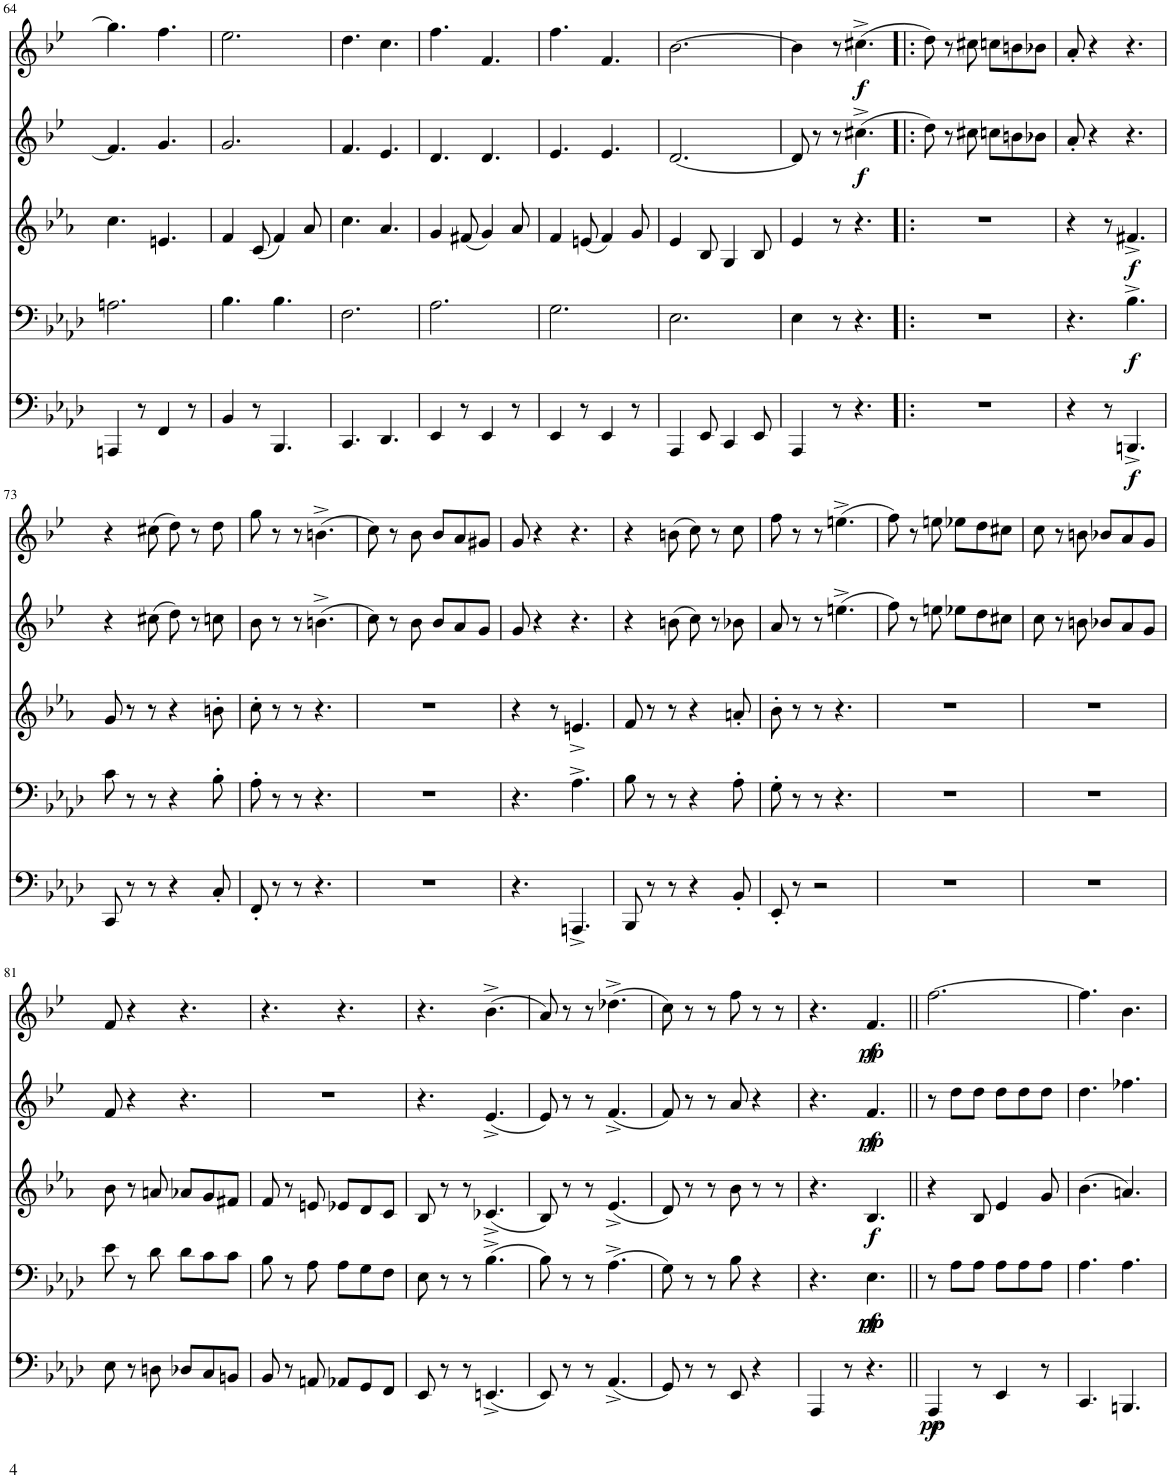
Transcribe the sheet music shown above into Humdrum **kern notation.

**kern	**dynam	**kern	**dynam	**kern	**dynam	**kern	**dynam	**kern	**dynam
*part5	*part5	*part4	*part4	*part3	*part3	*part2	*part2	*part1	*part1
*staff5	*staff5	*staff4	*staff4	*staff3	*staff3	*staff2	*staff2	*staff1	*staff1
*I"Tuba	*	*I"Tenor Trombone	*	*I"Horn	*	*I"Bb Trumpet	*	*I"Bb Trumpet	*
*I'Tba	*	*I'Trb	*	*I'Hn	*	*I'Tpt	*	*I'Tpt	*
!!LO:PB:g=z
*clefF4	*	*clefF4	*	*clefG2	*	*clefG2	*	*clefG2	*
*	*	*	*	*Trd4c7	*	*Trd1c2	*	*Trd1c2	*
*k[b-e-a-d-]	*	*k[b-e-a-d-]	*	*k[b-e-a-]	*	*k[b-e-]	*	*k[b-e-]	*
*M6/8	*	*M6/8	*	*M6/8	*	*M6/8	*	*M6/8	*
=64	=64	=64	=64	=64	=64	=64	=64	=64	=64
4AAAn/	.	2.An\	.	4.cc\	.	4.f/]	.	4.gg\]	.
8r	.	.	.	.	.	.	.	.	.
4FF/	.	.	.	4.en/	.	4.g/	.	4.ff\	.
8r	.	.	.	.	.	.	.	.	.
=65	=65	=65	=65	=65	=65	=65	=65	=65	=65
4BB-/	.	4.B-\	.	4f/	.	2.g/	.	2.ee-\	.
8r	.	.	.	(8c/	.	.	.	.	.
4.BBB-/	.	4.B-\	.	4f/)	.	.	.	.	.
.	.	.	.	8a-/	.	.	.	.	.
=66	=66	=66	=66	=66	=66	=66	=66	=66	=66
4.CC/	.	2.F\	.	4.cc\	.	4.f/	.	4.dd\	.
4.DD-/	.	.	.	4.a-/	.	4.e-/	.	4.cc\	.
=67	=67	=67	=67	=67	=67	=67	=67	=67	=67
4EE-/	.	2.A-\	.	4g/	.	4.d/	.	4.ff\	.
8r	.	.	.	(8f#X/	.	.	.	.	.
4EE-/	.	.	.	4g/)	.	4.d/	.	4.f/	.
8r	.	.	.	8a-/	.	.	.	.	.
=68	=68	=68	=68	=68	=68	=68	=68	=68	=68
4EE-/	.	2.G\	.	4f/	.	4.e-/	.	4.ff\	.
8r	.	.	.	(8en/	.	.	.	.	.
4EE-/	.	.	.	4f/)	.	4.e-/	.	4.f/	.
8r	.	.	.	8g/	.	.	.	.	.
=69	=69	=69	=69	=69	=69	=69	=69	=69	=69
4AAA-/	.	2.E-\	.	4e-/	.	[2.d/	.	[2.b-\	.
8EE-/	.	.	.	8B-/	.	.	.	.	.
4CC/	.	.	.	4G/	.	.	.	.	.
8EE-/	.	.	.	8B-/	.	.	.	.	.
=70	=70	=70	=70	=70	=70	=70	=70	=70	=70
4AAA-/	.	4E-\	.	4e-/	.	8d/]	.	4b-\]	.
.	.	.	.	.	.	8r	.	.	.
8r	.	8r	.	8r	.	8r	.	8r	.
!	!	!	!	!	!	!	!LO:DY:b	!	!LO:DY:b
4.r	.	4.r	.	4.r	.	(4.cc#X^\	f	(4.cc#X^\	f
=71!|:	=71!|:	=71!|:	=71!|:	=71!|:	=71!|:	=71!|:	=71!|:	=71!|:	=71!|:
2.r	.	2.r	.	2.r	.	8dd\)	.	8dd\)	.
.	.	.	.	.	.	8r	.	8r	.
.	.	.	.	.	.	8cc#X\	.	8cc#X\	.
.	.	.	.	.	.	8ccn\L	.	8ccn\L	.
.	.	.	.	.	.	8bn\	.	8bn\	.
.	.	.	.	.	.	8b-X\J	.	8b-X\J	.
=72	=72	=72	=72	=72	=72	=72	=72	=72	=72
4r	.	4.r	.	4r	.	8a'/	.	8a'/	.
.	.	.	.	.	.	4r	.	4r	.
8r	.	.	.	8r	.	.	.	.	.
!	!LO:DY:b	!	!LO:DY:b	!	!LO:DY:b	!	!	!	!
4.BBBn^/	f	4.B-^\	f	4.f#X^/	f	4.r	.	4.r	.
!!LO:LB:g=z
=73	=73	=73	=73	=73	=73	=73	=73	=73	=73
8CC/	.	8c\	.	8g/	.	4r	.	4r	.
8r	.	8r	.	8r	.	.	.	.	.
8r	.	8r	.	8r	.	(8cc#X\	.	(8cc#X\	.
4r	.	4r	.	4r	.	8dd\)	.	8dd\)	.
.	.	.	.	.	.	8r	.	8r	.
8C'/	.	8B-'\	.	8bn'\	.	8ccn\	.	8dd\	.
=74	=74	=74	=74	=74	=74	=74	=74	=74	=74
8FF'/	.	8A-'\	.	8cc'\	.	8b-\	.	8gg\	.
8r	.	8r	.	8r	.	8r	.	8r	.
8r	.	8r	.	8r	.	8r	.	8r	.
4.r	.	4.r	.	4.r	.	(4.bn^\	.	(4.bn^\	.
=75	=75	=75	=75	=75	=75	=75	=75	=75	=75
2.r	.	2.r	.	2.r	.	8cc\)	.	8cc\)	.
.	.	.	.	.	.	8r	.	8r	.
.	.	.	.	.	.	8b-\	.	8b-\	.
.	.	.	.	.	.	8b-/L	.	8b-/L	.
.	.	.	.	.	.	8a/	.	8a/	.
.	.	.	.	.	.	8g/J	.	8g#X/J	.
=76	=76	=76	=76	=76	=76	=76	=76	=76	=76
4.r	.	4.r	.	4r	.	8g/	.	8g/	.
.	.	.	.	.	.	4r	.	4r	.
.	.	.	.	8r	.	.	.	.	.
4.AAAn^/	.	4.A-^\	.	4.en^/	.	4.r	.	4.r	.
=77	=77	=77	=77	=77	=77	=77	=77	=77	=77
8BBB-/	.	8B-\	.	8f/	.	4r	.	4r	.
8r	.	8r	.	8r	.	.	.	.	.
8r	.	8r	.	8r	.	(8bn\	.	(8bn\	.
4r	.	4r	.	4r	.	8cc\)	.	8cc\)	.
.	.	.	.	.	.	8r	.	8r	.
8BB-'/	.	8A-'\	.	8an'/	.	8b-X\	.	8cc\	.
=78	=78	=78	=78	=78	=78	=78	=78	=78	=78
8EE-'/	.	8G'\	.	8b-'\	.	8a/	.	8ff\	.
8r	.	8r	.	8r	.	8r	.	8r	.
2r	.	8r	.	8r	.	8r	.	8r	.
.	.	4.r	.	4.r	.	(4.een^\	.	(4.een^\	.
=79	=79	=79	=79	=79	=79	=79	=79	=79	=79
2.r	.	2.r	.	2.r	.	8ff\)	.	8ff\)	.
.	.	.	.	.	.	8r	.	8r	.
.	.	.	.	.	.	8een\	.	8een\	.
.	.	.	.	.	.	8ee-X\L	.	8ee-X\L	.
.	.	.	.	.	.	8dd\	.	8dd\	.
.	.	.	.	.	.	8cc#X\J	.	8cc#X\J	.
=80	=80	=80	=80	=80	=80	=80	=80	=80	=80
2.r	.	2.r	.	2.r	.	8cc\	.	8cc\	.
.	.	.	.	.	.	8r	.	8r	.
.	.	.	.	.	.	8bn\	.	8bn\	.
.	.	.	.	.	.	8b-X/L	.	8b-X/L	.
.	.	.	.	.	.	8a/	.	8a/	.
.	.	.	.	.	.	8g/J	.	8g/J	.
!!LO:LB:g=z
=81	=81	=81	=81	=81	=81	=81	=81	=81	=81
8E-\	.	8e-\	.	8b-\	.	8f/	.	8f/	.
8r	.	8r	.	8r	.	4r	.	4r	.
8Dn\	.	8d-\	.	8an/	.	.	.	.	.
8D-X/L	.	8d-\L	.	8a-X/L	.	4.r	.	4.r	.
8C/	.	8c\	.	8g/	.	.	.	.	.
8BBn/J	.	8c\J	.	8f#X/J	.	.	.	.	.
=82	=82	=82	=82	=82	=82	=82	=82	=82	=82
8BB-/	.	8B-\	.	8f/	.	2.r	.	4.r	.
8r	.	8r	.	8r	.	.	.	.	.
8AAn/	.	8A-\	.	8en/	.	.	.	.	.
8AA-X/L	.	8A-\L	.	8e-X/L	.	.	.	4.r	.
8GG/	.	8G\	.	8d/	.	.	.	.	.
8FF/J	.	8F\J	.	8c/J	.	.	.	.	.
=83	=83	=83	=83	=83	=83	=83	=83	=83	=83
8EE-/	.	8E-\	.	8B-/	.	4.r	.	4.r	.
8r	.	8r	.	8r	.	.	.	.	.
8r	.	8r	.	8r	.	.	.	.	.
(4.EEn^/	.	(4.B-^\	.	(4.c-X^/	.	(4.e-^/	.	(4.b-^\	.
=84	=84	=84	=84	=84	=84	=84	=84	=84	=84
8EE-/)	.	8B-\)	.	8B-/)	.	8e-/)	.	8a/)	.
8r	.	8r	.	8r	.	8r	.	8r	.
8r	.	8r	.	8r	.	8r	.	8r	.
(4.AA-^/	.	(4.A-^\	.	(4.e-^/	.	(4.f^/	.	(4.dd-X^\	.
=85	=85	=85	=85	=85	=85	=85	=85	=85	=85
8GG/)	.	8G\)	.	8d/)	.	8f/)	.	8cc\)	.
8r	.	8r	.	8r	.	8r	.	8r	.
8r	.	8r	.	8r	.	8r	.	8r	.
8EE-/	.	8B-\	.	8b-\	.	8a/	.	8ff\	.
4r	.	4r	.	8r	.	4r	.	8r	.
.	.	.	.	8r	.	.	.	8r	.
=86	=86	=86	=86	=86	=86	=86	=86	=86	=86
4AAA-/	.	4.r	.	4.r	.	4.r	.	4.r	.
8r	.	.	.	.	.	.	.	.	.
!	!	!	!LO:DY:b	!	!	!	!	!	!
!	!	!	!LO:DY:n=1:b	!	!	!	!	!	!
!	!	!	!LO:DY:n=2:b	!	!LO:DY:b	!	!LO:DY:b	!	!
!	!	!	!	!	!	!	!LO:DY:n=1:b	!	!LO:DY:b
!	!	!	!	!	!	!	!	!	!LO:DY:n=1:b
4.r	.	4.E-\	pp pp f	4.B-/	f	4.f/	pp f	4.f/	pp f
=87||	=87||	=87||	=87||	=87||	=87||	=87||	=87||	=87||	=87||
!	!LO:DY:b	!	!	!	!	!	!	!	!
!	!LO:DY:n=1:b	!	!	!	!	!	!	!	!
4AAA-/	pp f	8r	.	4r	.	8r	.	[2.ff\	.
.	.	8A-\L	.	.	.	8dd\L	.	.	.
8r	.	8A-\J	.	8B-/	.	8dd\J	.	.	.
4EE-/	.	8A-\L	.	4e-/	.	8dd\L	.	.	.
.	.	8A-\	.	.	.	8dd\	.	.	.
8r	.	8A-\J	.	8g/	.	8dd\J	.	.	.
=88	=88	=88	=88	=88	=88	=88	=88	=88	=88
4.CC/	.	4.A-\	.	(4.b-\	.	4.dd\	.	4.ff\]	.
4.BBBn/	.	4.A-\	.	4.an/)	.	4.ff-X\	.	4.b-\	.
=	=	=	=	=	=	=	=	=	=
*-	*-	*-	*-	*-	*-	*-	*-	*-	*-
